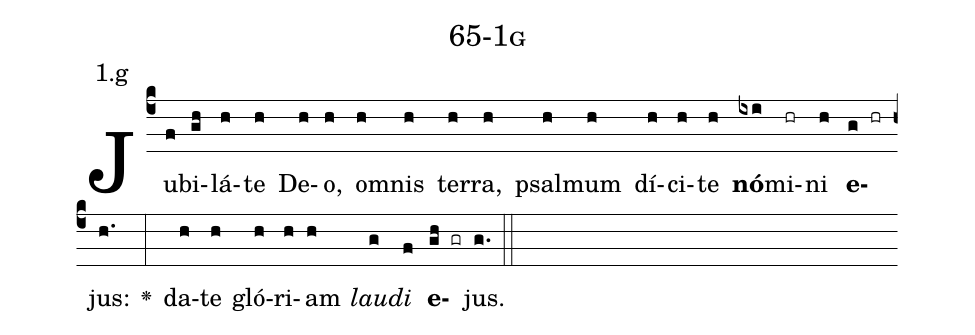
name: 65-1g;
annotation: 1.g;
%%
(c4)Ju(f)bi(gh)lá(h)te(h) De(h)o,(h) om(h)nis(h) ter(h)ra,(h) psal(h)mum(h) dí(h)ci(h)te(h) <b>nó</b>(ixi)mi(hr)ni(h) <b>e</b>(g hr)jus:(h.) <v>\greheightstar</v>(:) da(h)te(h) gló(h)ri(h)am(h) <i>lau</i>(g)<i>di</i>(f) <b>e</b>(gh gr)jus.(g.) (::)


%E(h) u(h) o(g) u(f) a(gh) e.(g.) (::)
